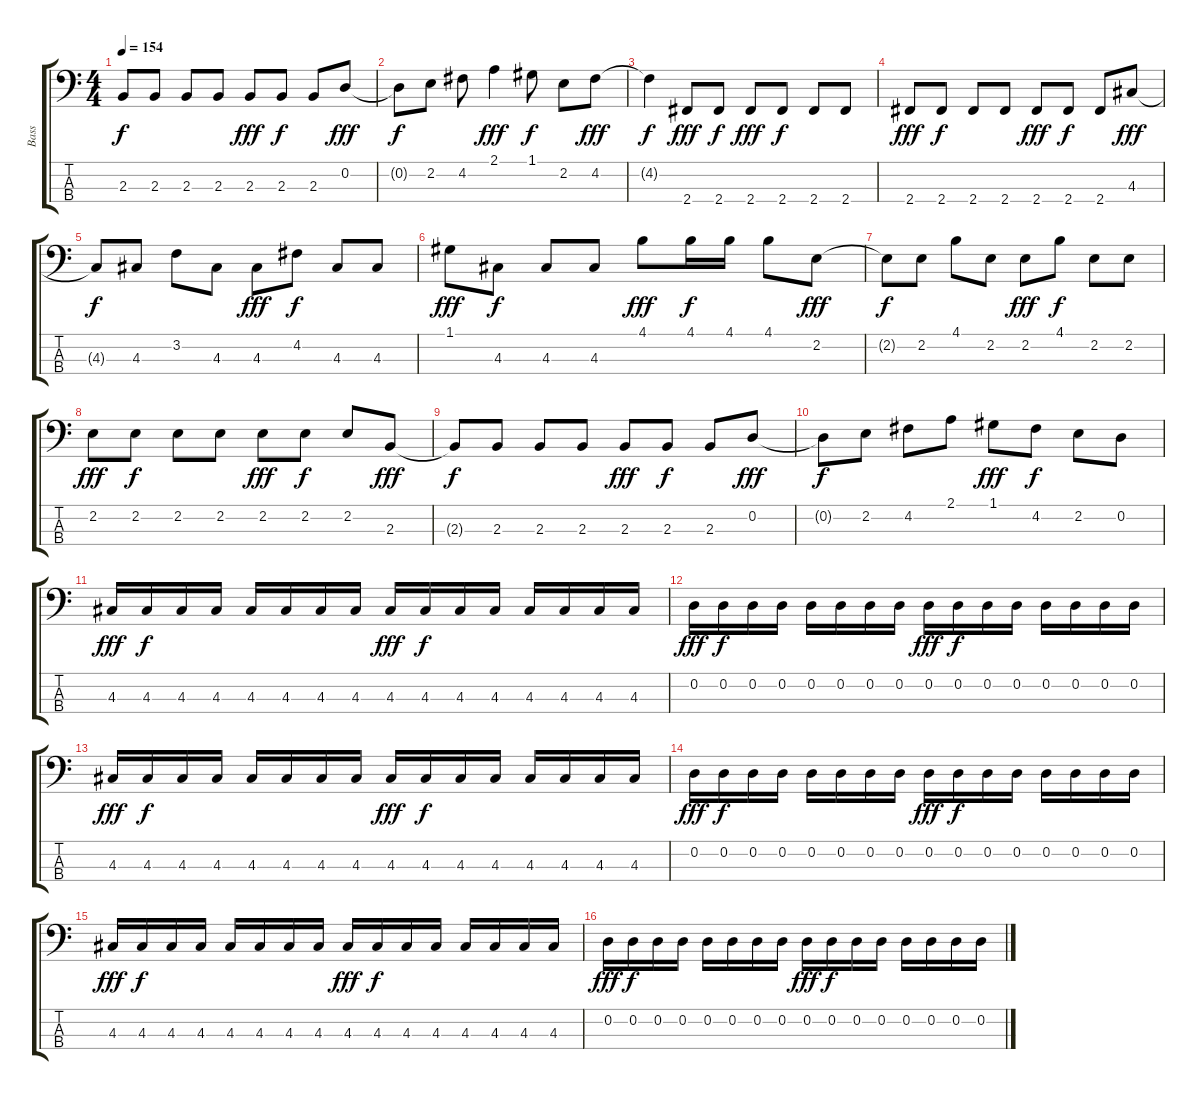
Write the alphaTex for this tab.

\track ("Bass" "Bass") {instrument slapbass1}
\staff {score tabs}
\tuning (G2 D2 A1 E1) {hide}
\ts (4 4)
\tempo 154
\clef f4
\ks c
2.3{t}.8{dy f} 2.3.8 2.3.8 2.3.8 2.3.8{dy fff} 2.3.8{dy f} 2.3.8 0.2.8{dy fff} |
0.2{t}.8{dy f} 2.2.8 4.2.8 2.1.4{dy fff} 1.1.8{dy f} 2.2.8 4.2.8{dy fff} |
4.2{t}.4{dy f} 2.4.8{dy fff} 2.4.8{dy f} 2.4.8{dy fff} 2.4.8{dy f} 2.4.8 2.4.8 |
2.4.8{dy fff} 2.4.8{dy f} 2.4.8 2.4.8 2.4.8{dy fff} 2.4.8{dy f} 2.4.8 4.3.8{dy fff} |
4.3{t}.8{dy f} 4.3.8 3.2.8 4.3.8 4.3.8{dy fff} 4.2.8{dy f} 4.3.8 4.3.8 |
1.1.8{dy fff} 4.3.8{dy f} 4.3.8 4.3.8 4.1.8{dy fff} 4.1.16{dy f} 4.1.16 4.1.8 2.2.8{dy fff} |
2.2{t}.8{dy f} 2.2.8 4.1.8 2.2.8 2.2.8{dy fff} 4.1.8{dy f} 2.2.8 2.2.8 |
2.2.8{dy fff} 2.2.8{dy f} 2.2.8 2.2.8 2.2.8{dy fff} 2.2.8{dy f} 2.2.8 2.3.8{dy fff} |
2.3{t}.8{dy f} 2.3.8 2.3.8 2.3.8 2.3.8{dy fff} 2.3.8{dy f} 2.3.8 0.2.8{dy fff} |
0.2{t}.8{dy f} 2.2.8 4.2.8 2.1.8 1.1.8{dy fff} 4.2.8{dy f} 2.2.8 0.2.8 |
4.3.16{dy fff} 4.3.16{dy f} 4.3.16 4.3.16 4.3.16 4.3.16 4.3.16 4.3.16 4.3.16{dy fff} 4.3.16{dy f} 4.3.16 4.3.16 4.3.16 4.3.16 4.3.16 4.3.16 |
0.2.16{dy fff} 0.2.16{dy f} 0.2.16 0.2.16 0.2.16 0.2.16 0.2.16 0.2.16 0.2.16{dy fff} 0.2.16{dy f} 0.2.16 0.2.16 0.2.16 0.2.16 0.2.16 0.2.16 |
4.3.16{dy fff} 4.3.16{dy f} 4.3.16 4.3.16 4.3.16 4.3.16 4.3.16 4.3.16 4.3.16{dy fff} 4.3.16{dy f} 4.3.16 4.3.16 4.3.16 4.3.16 4.3.16 4.3.16 |
0.2.16{dy fff} 0.2.16{dy f} 0.2.16 0.2.16 0.2.16 0.2.16 0.2.16 0.2.16 0.2.16{dy fff} 0.2.16{dy f} 0.2.16 0.2.16 0.2.16 0.2.16 0.2.16 0.2.16 |
4.3.16{dy fff} 4.3.16{dy f} 4.3.16 4.3.16 4.3.16 4.3.16 4.3.16 4.3.16 4.3.16{dy fff} 4.3.16{dy f} 4.3.16 4.3.16 4.3.16 4.3.16 4.3.16 4.3.16 |
0.2.16{dy fff} 0.2.16{dy f} 0.2.16 0.2.16 0.2.16 0.2.16 0.2.16 0.2.16 0.2.16{dy fff} 0.2.16{dy f} 0.2.16 0.2.16 0.2.16 0.2.16 0.2.16 0.2.16
